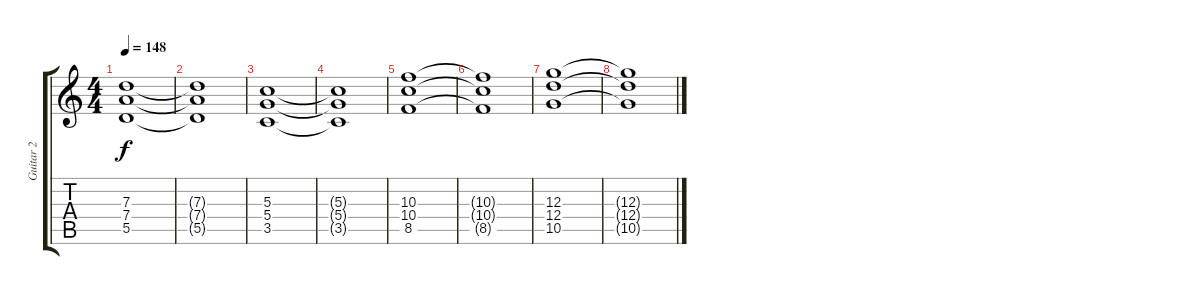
\track ("Guitar 2" "Guitar 2") {instrument distortionguitar}
\staff {score tabs}
\tuning (E4 B3 G3 D3 A2 E2) {hide}
\ts (4 4)
\tempo 148
\clef g2
\ks c
(7.3 7.4 5.5).1{dy f} |
(7.3{t} 7.4{t} 5.5{t}).1 |
(5.3 5.4 3.5).1 |
(5.3{t} 5.4{t} 3.5{t}).1 |
(10.3 10.4 8.5).1 |
(10.3{t} 10.4{t} 8.5{t}).1 |
(12.3 12.4 10.5).1 |
(12.3{t} 12.4{t} 10.5{t}).1
